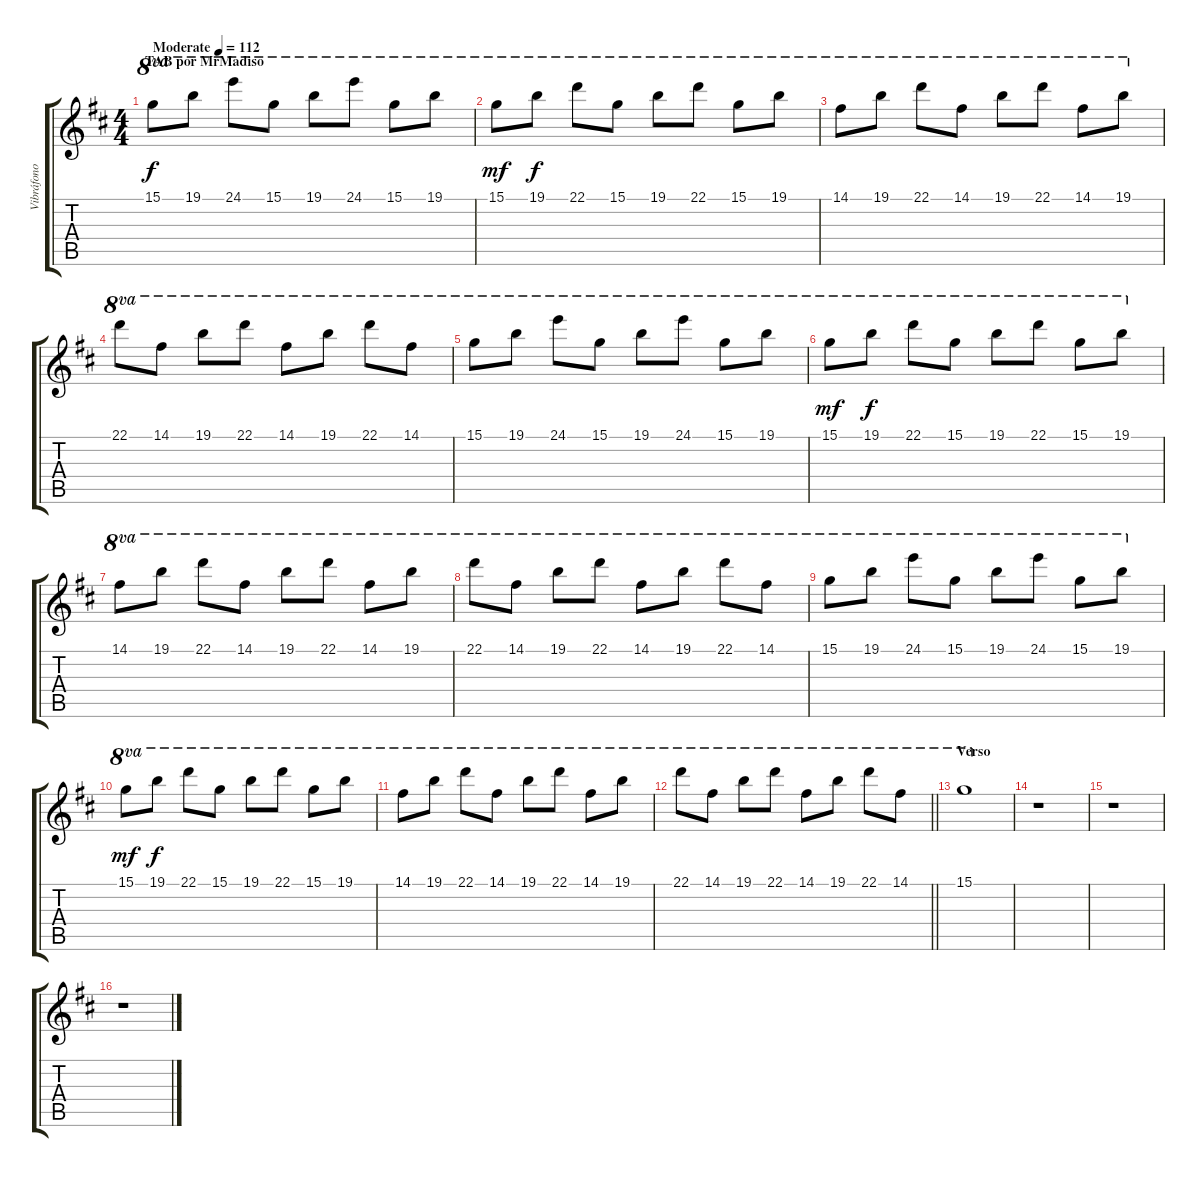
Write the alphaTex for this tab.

\track ("Vibráfono" "Vibráfono") {instrument vibraphone}
\staff {score tabs}
\tuning (E5 B4 G4 D4 A3 E3) {hide}
\ts (4 4)
\section ("" "TAB por MrMadiso")
\tempo (112 "Moderate")
\clef g2
\ks d
15.1.8{ot 8va dy f instrument vibraphone} 19.1.8{ot 8va} 24.1.8{ot 8va} 15.1.8{ot 8va} 19.1.8{ot 8va} 24.1.8{ot 8va} 15.1.8{ot 8va} 19.1.8{ot 8va} |
15.1.8{ot 8va dy mf} 19.1.8{ot 8va dy f} 22.1.8{ot 8va} 15.1.8{ot 8va} 19.1.8{ot 8va} 22.1.8{ot 8va} 15.1.8{ot 8va} 19.1.8{ot 8va} |
14.1.8{ot 8va} 19.1.8{ot 8va} 22.1.8{ot 8va} 14.1.8{ot 8va} 19.1.8{ot 8va} 22.1.8{ot 8va} 14.1.8{ot 8va} 19.1.8{ot 8va} |
22.1.8{ot 8va} 14.1.8{ot 8va} 19.1.8{ot 8va} 22.1.8{ot 8va} 14.1.8{ot 8va} 19.1.8{ot 8va} 22.1.8{ot 8va} 14.1.8{ot 8va} |
15.1.8{ot 8va} 19.1.8{ot 8va} 24.1.8{ot 8va} 15.1.8{ot 8va} 19.1.8{ot 8va} 24.1.8{ot 8va} 15.1.8{ot 8va} 19.1.8{ot 8va} |
15.1.8{ot 8va dy mf} 19.1.8{ot 8va dy f} 22.1.8{ot 8va} 15.1.8{ot 8va} 19.1.8{ot 8va} 22.1.8{ot 8va} 15.1.8{ot 8va} 19.1.8{ot 8va} |
14.1.8{ot 8va} 19.1.8{ot 8va} 22.1.8{ot 8va} 14.1.8{ot 8va} 19.1.8{ot 8va} 22.1.8{ot 8va} 14.1.8{ot 8va} 19.1.8{ot 8va} |
22.1.8{ot 8va} 14.1.8{ot 8va} 19.1.8{ot 8va} 22.1.8{ot 8va} 14.1.8{ot 8va} 19.1.8{ot 8va} 22.1.8{ot 8va} 14.1.8{ot 8va} |
15.1.8{ot 8va} 19.1.8{ot 8va} 24.1.8{ot 8va} 15.1.8{ot 8va} 19.1.8{ot 8va} 24.1.8{ot 8va} 15.1.8{ot 8va} 19.1.8{ot 8va} |
15.1.8{ot 8va dy mf} 19.1.8{ot 8va dy f} 22.1.8{ot 8va} 15.1.8{ot 8va} 19.1.8{ot 8va} 22.1.8{ot 8va} 15.1.8{ot 8va} 19.1.8{ot 8va} |
14.1.8{ot 8va} 19.1.8{ot 8va} 22.1.8{ot 8va} 14.1.8{ot 8va} 19.1.8{ot 8va} 22.1.8{ot 8va} 14.1.8{ot 8va} 19.1.8{ot 8va} |
\barLineRight lightlight
22.1.8{ot 8va} 14.1.8{ot 8va} 19.1.8{ot 8va} 22.1.8{ot 8va} 14.1.8{ot 8va} 19.1.8{ot 8va} 22.1.8{ot 8va} 14.1.8{ot 8va} |
\section ("" "Verso")
15.1.1{ot 8va} |
r.1 |
r.1 |
r.1
